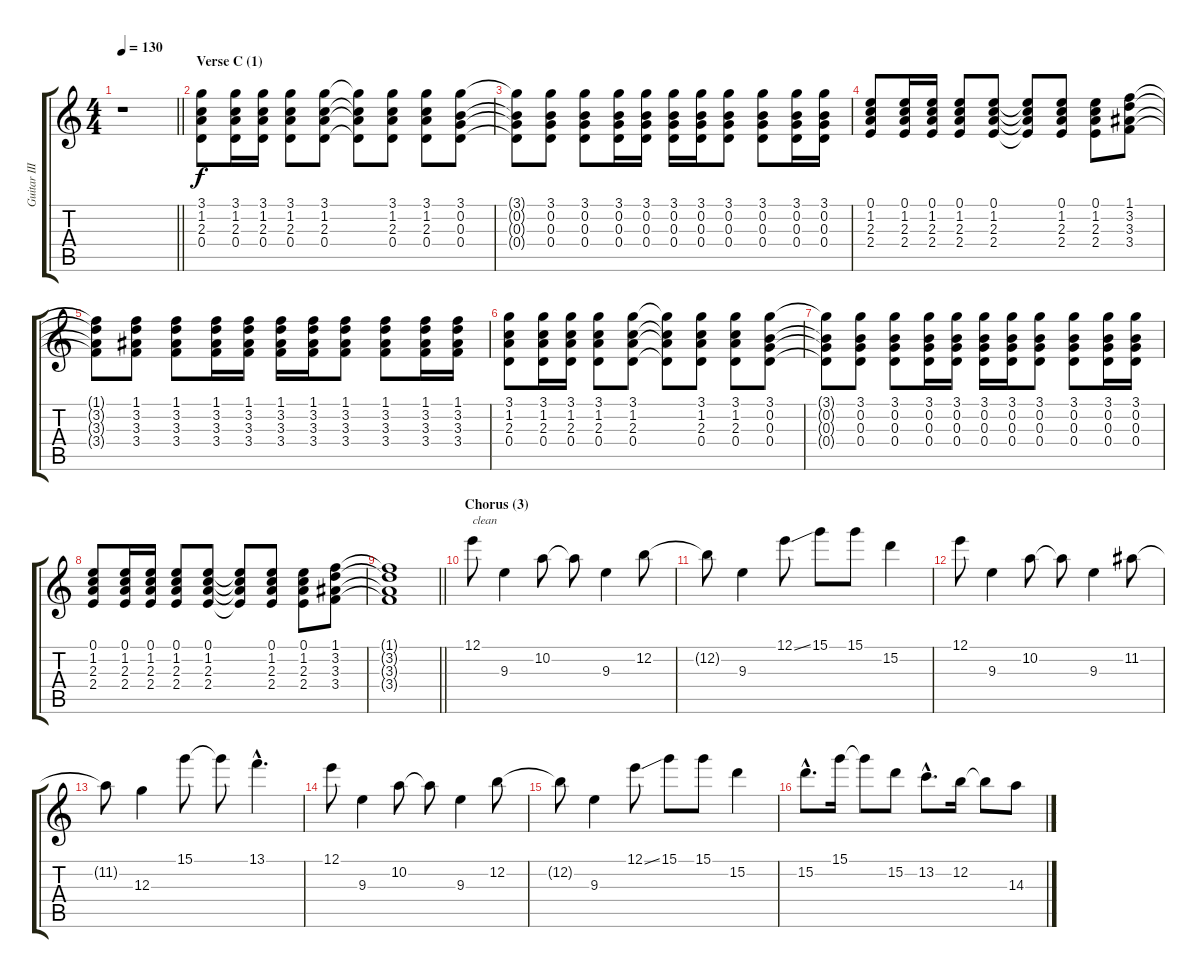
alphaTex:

\track ("Guitar III" "Guitar III") {instrument distortionguitar}
\staff {score tabs}
\tuning (E4 B3 G3 D3 A2 E2) {hide}
\ts (4 4)
\tempo 130
\clef g2
\barLineRight lightlight
\ks c
r.1{dy f} |
\section ("" "Verse C (1)")
(3.1 1.2 2.3 0.4).8 (3.1 1.2 2.3 0.4).16 (3.1 1.2 2.3 0.4).16 (3.1 1.2 2.3 0.4).8 (3.1 1.2 2.3 0.4).8 (3.1{t} 1.2{t} 2.3{t} 0.4{t}).8 (3.1 1.2 2.3 0.4).8 (3.1 1.2 2.3 0.4).8 (3.1 0.2 0.3 0.4).8 |
(3.1{t} 0.2{t} 0.3{t} 0.4{t}).8 (3.1 0.2 0.3 0.4).8 (3.1 0.2 0.3 0.4).8 (3.1 0.2 0.3 0.4).16 (3.1 0.2 0.3 0.4).16 (3.1 0.2 0.3 0.4).16 (3.1 0.2 0.3 0.4).16 (3.1 0.2 0.3 0.4).8 (3.1 0.2 0.3 0.4).8 (3.1 0.2 0.3 0.4).16 (3.1 0.2 0.3 0.4).16 |
(0.1 1.2 2.3 2.4).8 (0.1 1.2 2.3 2.4).16 (0.1 1.2 2.3 2.4).16 (0.1 1.2 2.3 2.4).8 (0.1 1.2 2.3 2.4).8 (0.1{t} 1.2{t} 2.3{t} 2.4{t}).8 (0.1 1.2 2.3 2.4).8 (0.1 1.2 2.3 2.4).8 (1.1 3.2 3.3 3.4).8 |
(1.1{t} 3.2{t} 3.3{t} 3.4{t}).8 (1.1 3.2 3.3 3.4).8 (1.1 3.2 3.3 3.4).8 (1.1 3.2 3.3 3.4).16 (1.1 3.2 3.3 3.4).16 (1.1 3.2 3.3 3.4).16 (1.1 3.2 3.3 3.4).16 (1.1 3.2 3.3 3.4).8 (1.1 3.2 3.3 3.4).8 (1.1 3.2 3.3 3.4).16 (1.1 3.2 3.3 3.4).16 |
(3.1 1.2 2.3 0.4).8 (3.1 1.2 2.3 0.4).16 (3.1 1.2 2.3 0.4).16 (3.1 1.2 2.3 0.4).8 (3.1 1.2 2.3 0.4).8 (3.1{t} 1.2{t} 2.3{t} 0.4{t}).8 (3.1 1.2 2.3 0.4).8 (3.1 1.2 2.3 0.4).8 (3.1 0.2 0.3 0.4).8 |
(3.1{t} 0.2{t} 0.3{t} 0.4{t}).8 (3.1 0.2 0.3 0.4).8 (3.1 0.2 0.3 0.4).8 (3.1 0.2 0.3 0.4).16 (3.1 0.2 0.3 0.4).16 (3.1 0.2 0.3 0.4).16 (3.1 0.2 0.3 0.4).16 (3.1 0.2 0.3 0.4).8 (3.1 0.2 0.3 0.4).8 (3.1 0.2 0.3 0.4).16 (3.1 0.2 0.3 0.4).16 |
(0.1 1.2 2.3 2.4).8 (0.1 1.2 2.3 2.4).16 (0.1 1.2 2.3 2.4).16 (0.1 1.2 2.3 2.4).8 (0.1 1.2 2.3 2.4).8 (0.1{t} 1.2{t} 2.3{t} 2.4{t}).8 (0.1 1.2 2.3 2.4).8 (0.1 1.2 2.3 2.4).8 (1.1 3.2 3.3 3.4).8 |
\barLineRight lightlight
(1.1{t} 3.2{t} 3.3{t} 3.4{t}).1 |
\section ("" "Chorus (3)")
12.1.8{txt "clean"} 9.3.4 10.2.8 10.2{t}.8 9.3.4 12.2.8 |
12.2{t}.8 9.3.4 12.1{ss}.8 15.1.8 15.1.8 15.2.4 |
12.1.8 9.3.4 10.2.8 10.2{t}.8 9.3.4 11.2.8 |
11.2{t}.8 12.3.4 15.1.8 15.1{t}.8 13.1{hac}.4{d} |
12.1.8 9.3.4 10.2.8 10.2{t}.8 9.3.4 12.2.8 |
12.2{t}.8 9.3.4 12.1{ss}.8 15.1.8 15.1.8 15.2.4 |
15.2{hac}.8{d} 15.1.16 15.1{t}.8 15.2.8 13.2{hac}.8{d} 12.2.16 12.2{t}.8 14.3.8
